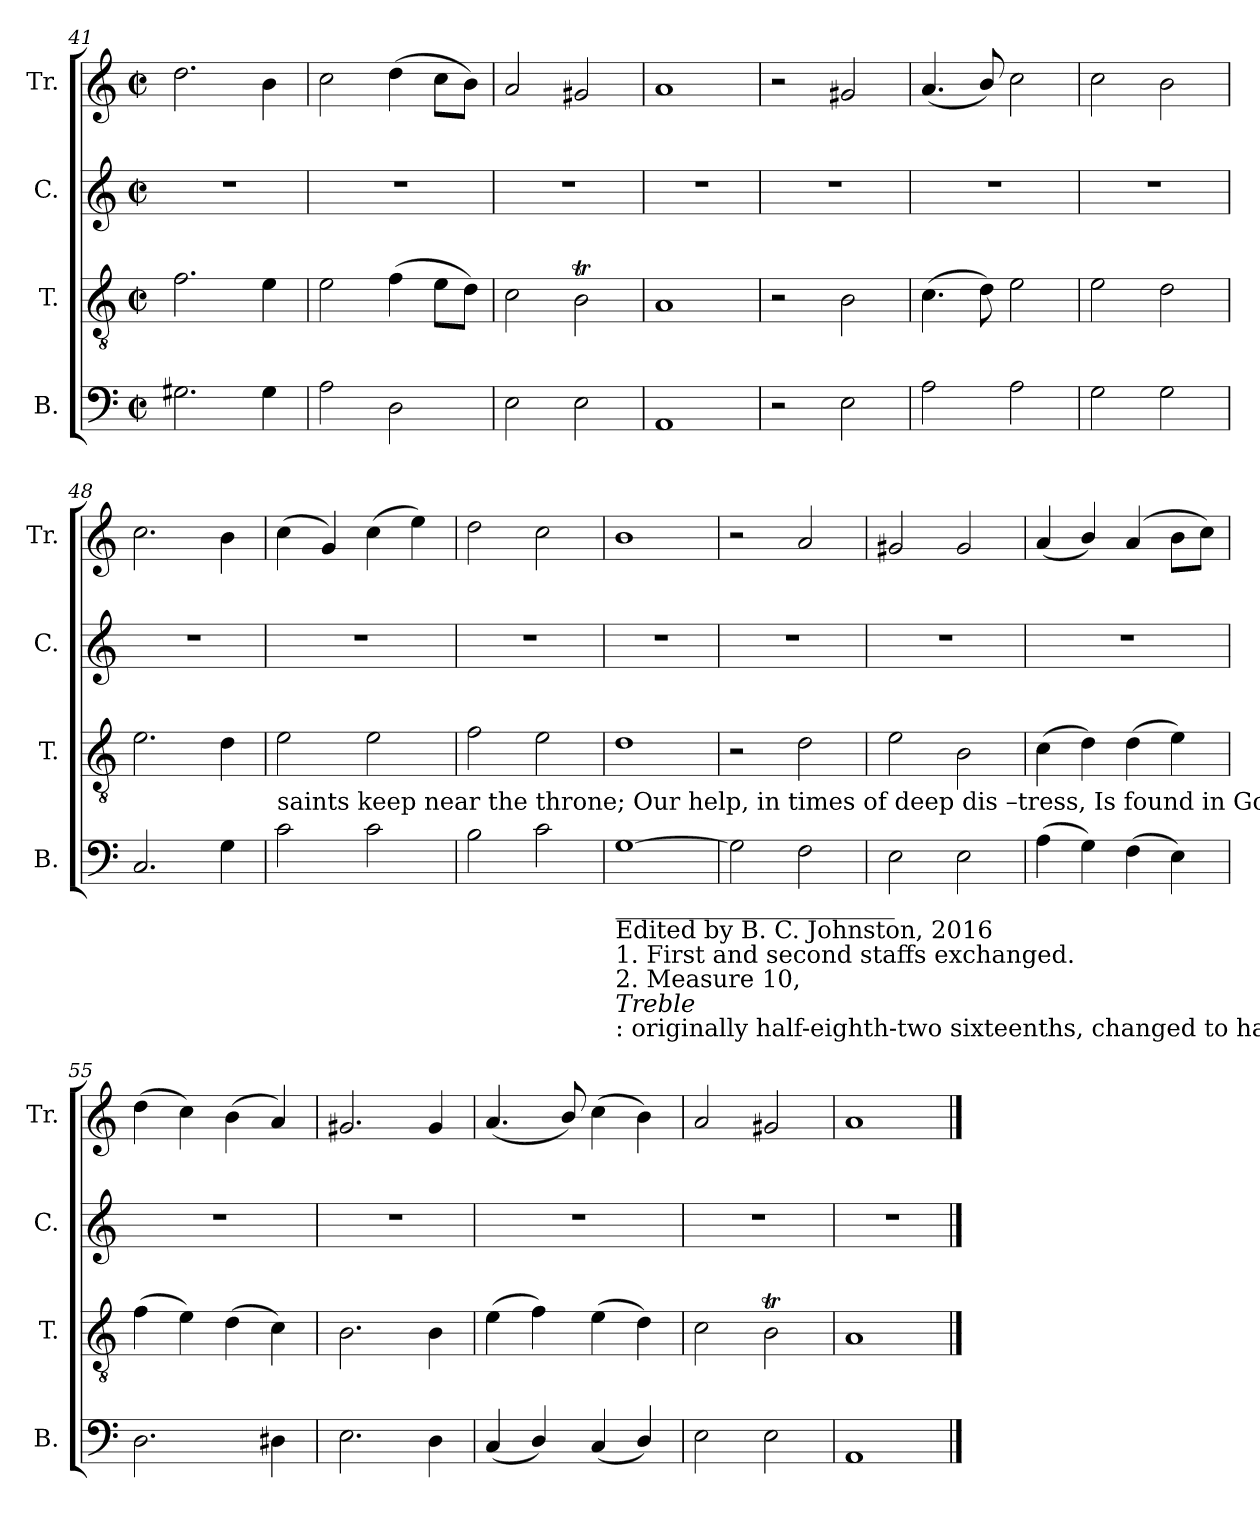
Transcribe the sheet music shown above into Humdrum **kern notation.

**kern	**kern	**kern	**kern
*part4	*part3	*part2	*part1
*staff4	*staff3	*staff2	*staff1
*I"B.	*I"T.	*I"C.	*I"Tr.
*I'B.	*I'T.	*I'C.	*I'Tr.
*clefF4	*clefGv2	*clefG2	*clefG2
*k[]	*k[]	*k[]	*k[]
*M2/2	*M2/2	*M2/2	*M2/2
*met(c|)	*met(c|)	*met(c|)	*met(c|)
=41	=41	=41	=41
2.G#X\	2.f\	1r	2.dd\
4G#\	4e\	.	4b\
=42	=42	=42	=42
2A\	2e\	1r	2cc\
2D\	(4f\	.	(4dd\
.	8e\L	.	8cc\L
.	8d\J)	.	8b\J)
=43	=43	=43	=43
2E\	2c\	1r	2a/
2E\	2Bt\	.	2g#X/
=44	=44	=44	=44
1AA	1A	1r	1a
=45	=45	=45	=45
2r	2r	1r	2r
2E\	2B\	.	2g#X/
=46	=46	=46	=46
2A\	(4.c\	1r	(4.a/
.	8d\)	.	8b/)
2A\	2e\	.	2cc\
=47	=47	=47	=47
2G\	2e\	1r	2cc\
2G\	2d\	.	2b\
=48	=48	=48	=48
2.C/	2.e\	1r	2.cc\
4G\	4d\	.	4b\
!!LO:LB:g=z
=49	=49	=49	=49
!	!LO:TX:b:t=saints keep near the throne;      Our  help, in  times   of           deep    dis –tress,     Is   found    in          God  a  – lone.	!	!
2c\	2e\	1r	(4cc\
.	.	.	4g/)
2c\	2e\	.	(4cc\
.	.	.	4ee\)
=50	=50	=50	=50
2B\	2f\	1r	2dd\
2c\	2e\	.	2cc\
=51	=51	=51	=51
!LO:TX:b:t=_______________________	!	!	!
!LO:TX:b:t=Edited by B. C. Johnston, 2016	!	!	!
!LO:TX:b:t=1. First and second staffs exchanged.	!	!	!
!LO:TX:b:t=2. Measure 10,	!	!	!
!LO:TX:b:i:t=Treble	!	!	!
!LO:TX:b:t=&colon; originally half-eighth-two sixteenths, changed to half-quarter-two eighths (as in m. 42).	!	!	!
[1G	1d	1r	1b
=52	=52	=52	=52
2G\]	2r	1r	2r
2F\	2d\	.	2a/
=53	=53	=53	=53
2E\	2e\	1r	2g#X/
2E\	2B\	.	2g#/
=54	=54	=54	=54
(4A\	(4c\	1r	(4a/
4G\)	4d\)	.	4b/)
(4F\	(4d\	.	(4a/
4E\)	4e\)	.	8b\L
.	.	.	8cc\J)
=55	=55	=55	=55
2.D\	(4f\	1r	(4dd\
.	4e\)	.	4cc\)
.	(4d\	.	(4b\
4D#X\	4c\)	.	4a/)
=56	=56	=56	=56
2.E\	2.B\	1r	2.g#X/
4D\	4B\	.	4g#/
=57	=57	=57	=57
(4C/	(4e\	1r	(4.a/
4D/)	4f\)	.	.
.	.	.	8b/)
(4C/	(4e\	.	(4cc\
4D/)	4d\)	.	4b\)
=58	=58	=58	=58
2E\	2c\	1r	2a/
2E\	2Bt\	.	2g#X/
=59	=59	=59	=59
1AA	1A	1r	1a
==	==	==	==
*-	*-	*-	*-
